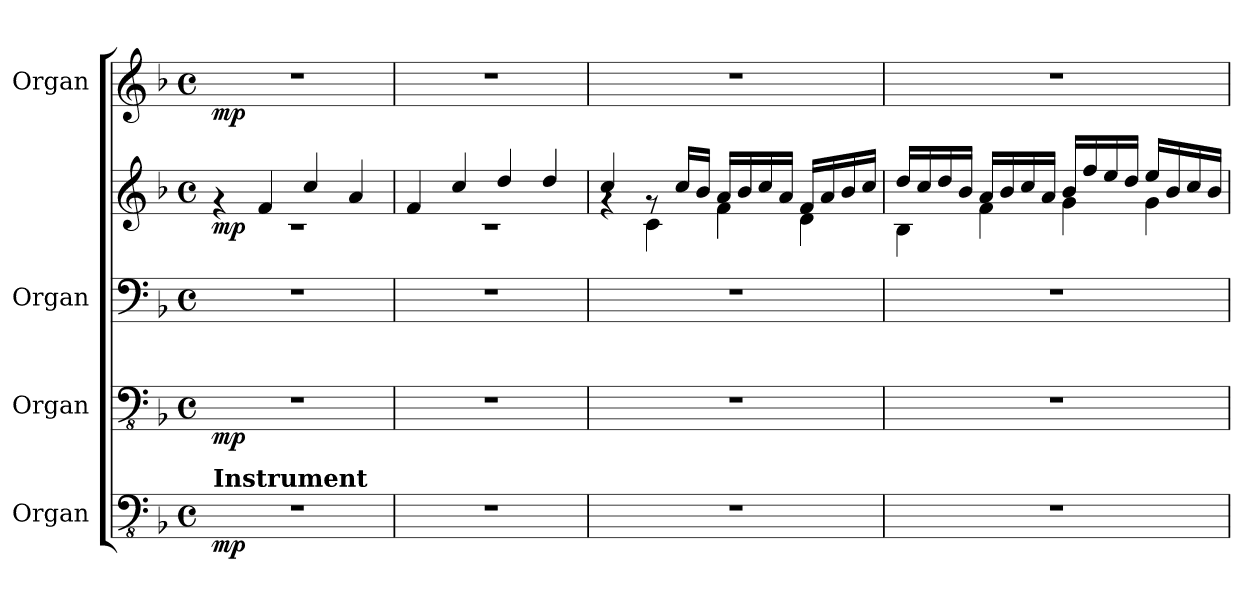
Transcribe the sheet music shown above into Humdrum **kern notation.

**kern	**dynam	**kern	**dynam	**kern	**kern	**dynam	**kern	**dynam
*part4	*part4	*part3	*part3	*part2	*part2	*part2	*part1	*part1
*staff5	*staff5	*staff4	*staff4	*staff3	*staff2	*staff2/3	*staff1	*staff1
*I"Organ	*	*I"Organ	*	*I"Organ	*	*	*I"Organ	*
*clefFv4	*	*clefFv4	*	*clefF4	*clefG2	*	*clefG2	*
*k[b-]	*	*k[b-]	*	*k[b-]	*k[b-]	*	*k[b-]	*
*M4/4	*	*M4/4	*	*M4/4	*M4/4	*	*M4/4	*
*met(c)	*	*met(c)	*	*met(c)	*met(c)	*	*met(c)	*
*MM72	*	*MM72	*	*MM72	*MM72	*	*MM72	*
=1	=1	=1	=1	=1	=1	=1	=1	=1
*	*	*	*	*	*^	*	*	*
!LO:TX:a:B:t=Instrument	!	!	!	!	!	!	!	!	!
!	!LO:DY:b	!	!LO:DY:b	!	!	!	!LO:DY:b	!	!LO:DY:b
1r	mp	1r	mp	1r	4rg	1r	mp	1r	mp
.	.	.	.	.	4f/	.	.	.	.
.	.	.	.	.	4cc/	.	.	.	.
.	.	.	.	.	4a/	.	.	.	.
=2	=2	=2	=2	=2	=2	=2	=2	=2	=2
1r	.	1r	.	1r	4f/	1r	.	1r	.
.	.	.	.	.	4cc/	.	.	.	.
.	.	.	.	.	4dd/	.	.	.	.
.	.	.	.	.	4dd/	.	.	.	.
=3	=3	=3	=3	=3	=3	=3	=3	=3	=3
1r	.	1r	.	1r	4cc/	4rg	.	1r	.
.	.	.	.	.	8rg	4c\	.	.	.
.	.	.	.	.	16cc/LL	.	.	.	.
.	.	.	.	.	16b-/JJ	.	.	.	.
.	.	.	.	.	16a/LL	4f\	.	.	.
.	.	.	.	.	16b-/	.	.	.	.
.	.	.	.	.	16cc/	.	.	.	.
.	.	.	.	.	16a/JJ	.	.	.	.
.	.	.	.	.	16f/LL	4d\	.	.	.
.	.	.	.	.	16a/	.	.	.	.
.	.	.	.	.	16b-/	.	.	.	.
.	.	.	.	.	16cc/JJ	.	.	.	.
=4	=4	=4	=4	=4	=4	=4	=4	=4	=4
1r	.	1r	.	1r	16dd/LL	4B-\	.	1r	.
.	.	.	.	.	16cc/	.	.	.	.
.	.	.	.	.	16dd/	.	.	.	.
.	.	.	.	.	16b-/JJ	.	.	.	.
.	.	.	.	.	16a/LL	4f\	.	.	.
.	.	.	.	.	16b-/	.	.	.	.
.	.	.	.	.	16cc/	.	.	.	.
.	.	.	.	.	16a/JJ	.	.	.	.
.	.	.	.	.	16b-/LL	4g\	.	.	.
.	.	.	.	.	16ff/	.	.	.	.
.	.	.	.	.	16ee/	.	.	.	.
.	.	.	.	.	16dd/JJ	.	.	.	.
.	.	.	.	.	16ee/LL	4g\	.	.	.
.	.	.	.	.	16b-/	.	.	.	.
.	.	.	.	.	16cc/	.	.	.	.
.	.	.	.	.	16b-/JJ	.	.	.	.
*	*	*	*	*	*v	*v	*	*	*
=	=	=	=	=	=	=	=	=
*-	*-	*-	*-	*-	*-	*-	*-	*-
